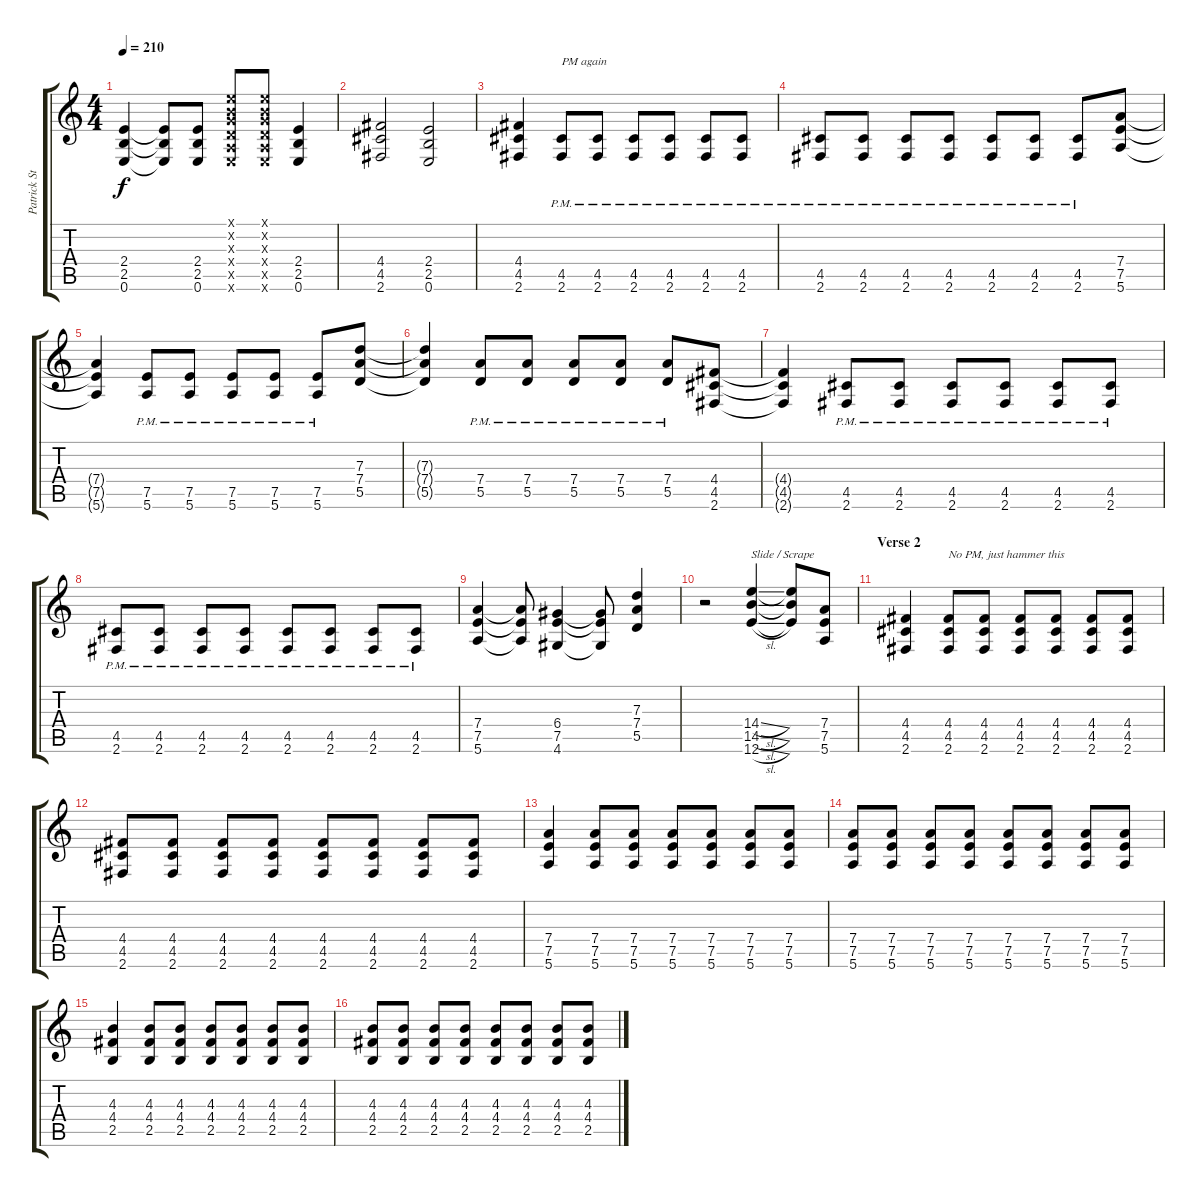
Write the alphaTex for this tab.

\track ("Patrick Stump (Rythmn Guitar)" "Patrick St") {instrument overdrivenguitar}
\staff {score tabs}
\tuning (E4 B3 G3 D3 A2 E2) {hide}
\ts (4 4)
\tempo 210
\clef g2
\ks c
(2.4 2.5 0.6).4{dy f} (2.4{t} 2.5{t} 0.6{t}).8 (2.4 2.5 0.6).8 (0.1{x} 0.2{x} 0.3{x} 0.4{x} 0.5{x} 0.6{x}).8 (0.1{x} 0.2{x} 0.3{x} 0.4{x} 0.5{x} 0.6{x}).8 (2.4 2.5 0.6).4 |
(4.4 4.5 2.6).2 (2.4 2.5 0.6).2 |
(4.4 4.5 2.6).4 (4.5{pm} 2.6{pm}).8{txt "PM again"} (4.5{pm} 2.6{pm}).8 (4.5{pm} 2.6{pm}).8 (4.5{pm} 2.6{pm}).8 (4.5{pm} 2.6{pm}).8 (4.5{pm} 2.6{pm}).8 |
(4.5{pm} 2.6{pm}).8 (4.5{pm} 2.6{pm}).8 (4.5{pm} 2.6{pm}).8 (4.5{pm} 2.6{pm}).8 (4.5{pm} 2.6{pm}).8 (4.5{pm} 2.6{pm}).8 (4.5{pm} 2.6{pm}).8 (7.4 7.5 5.6).8 |
(7.4{t} 7.5{t} 5.6{t}).4 (7.5{pm} 5.6{pm}).8 (7.5{pm} 5.6{pm}).8 (7.5{pm} 5.6{pm}).8 (7.5{pm} 5.6{pm}).8 (7.5{pm} 5.6{pm}).8 (7.3 7.4 5.5).8 |
(7.3{t} 7.4{t} 5.5{t}).4 (7.4{pm} 5.5{pm}).8 (7.4{pm} 5.5{pm}).8 (7.4{pm} 5.5{pm}).8 (7.4{pm} 5.5{pm}).8 (7.4{pm} 5.5{pm}).8 (4.4 4.5 2.6).8 |
(4.4{t} 4.5{t} 2.6{t}).4 (4.5{pm} 2.6{pm}).8 (4.5{pm} 2.6{pm}).8 (4.5{pm} 2.6{pm}).8 (4.5{pm} 2.6{pm}).8 (4.5{pm} 2.6{pm}).8 (4.5{pm} 2.6{pm}).8 |
(4.5{pm} 2.6{pm}).8 (4.5{pm} 2.6{pm}).8 (4.5{pm} 2.6{pm}).8 (4.5{pm} 2.6{pm}).8 (4.5{pm} 2.6{pm}).8 (4.5{pm} 2.6{pm}).8 (4.5{pm} 2.6{pm}).8 (4.5{pm} 2.6{pm}).8 |
(7.4 7.5 5.6).4 (7.4{t} 7.5{t} 5.6{t}).8 (6.4 7.5 4.6).4 (6.4{t} 7.5{t} 4.6{t}).8 (7.3 7.4 5.5).4 |
r.2 (14.4{sl} 14.5{sl} 12.6{sl}).4{txt "Slide / Scrape"} (14.4{t} 14.5{t} 12.6{t}).8 (7.4 7.5 5.6).8 |
\section ("" "Verse 2")
(4.4 4.5 2.6).4 (4.4 4.5 2.6).8{txt "No PM, just hammer this"} (4.4 4.5 2.6).8 (4.4 4.5 2.6).8 (4.4 4.5 2.6).8 (4.4 4.5 2.6).8 (4.4 4.5 2.6).8 |
(4.4 4.5 2.6).8 (4.4 4.5 2.6).8 (4.4 4.5 2.6).8 (4.4 4.5 2.6).8 (4.4 4.5 2.6).8 (4.4 4.5 2.6).8 (4.4 4.5 2.6).8 (4.4 4.5 2.6).8 |
(7.4 7.5 5.6).4 (7.4 7.5 5.6).8 (7.4 7.5 5.6).8 (7.4 7.5 5.6).8 (7.4 7.5 5.6).8 (7.4 7.5 5.6).8 (7.4 7.5 5.6).8 |
(7.4 7.5 5.6).8 (7.4 7.5 5.6).8 (7.4 7.5 5.6).8 (7.4 7.5 5.6).8 (7.4 7.5 5.6).8 (7.4 7.5 5.6).8 (7.4 7.5 5.6).8 (7.4 7.5 5.6).8 |
(4.3 4.4 2.5).4 (4.3 4.4 2.5).8 (4.3 4.4 2.5).8 (4.3 4.4 2.5).8 (4.3 4.4 2.5).8 (4.3 4.4 2.5).8 (4.3 4.4 2.5).8 |
(4.3 4.4 2.5).8 (4.3 4.4 2.5).8 (4.3 4.4 2.5).8 (4.3 4.4 2.5).8 (4.3 4.4 2.5).8 (4.3 4.4 2.5).8 (4.3 4.4 2.5).8 (4.3 4.4 2.5).8
